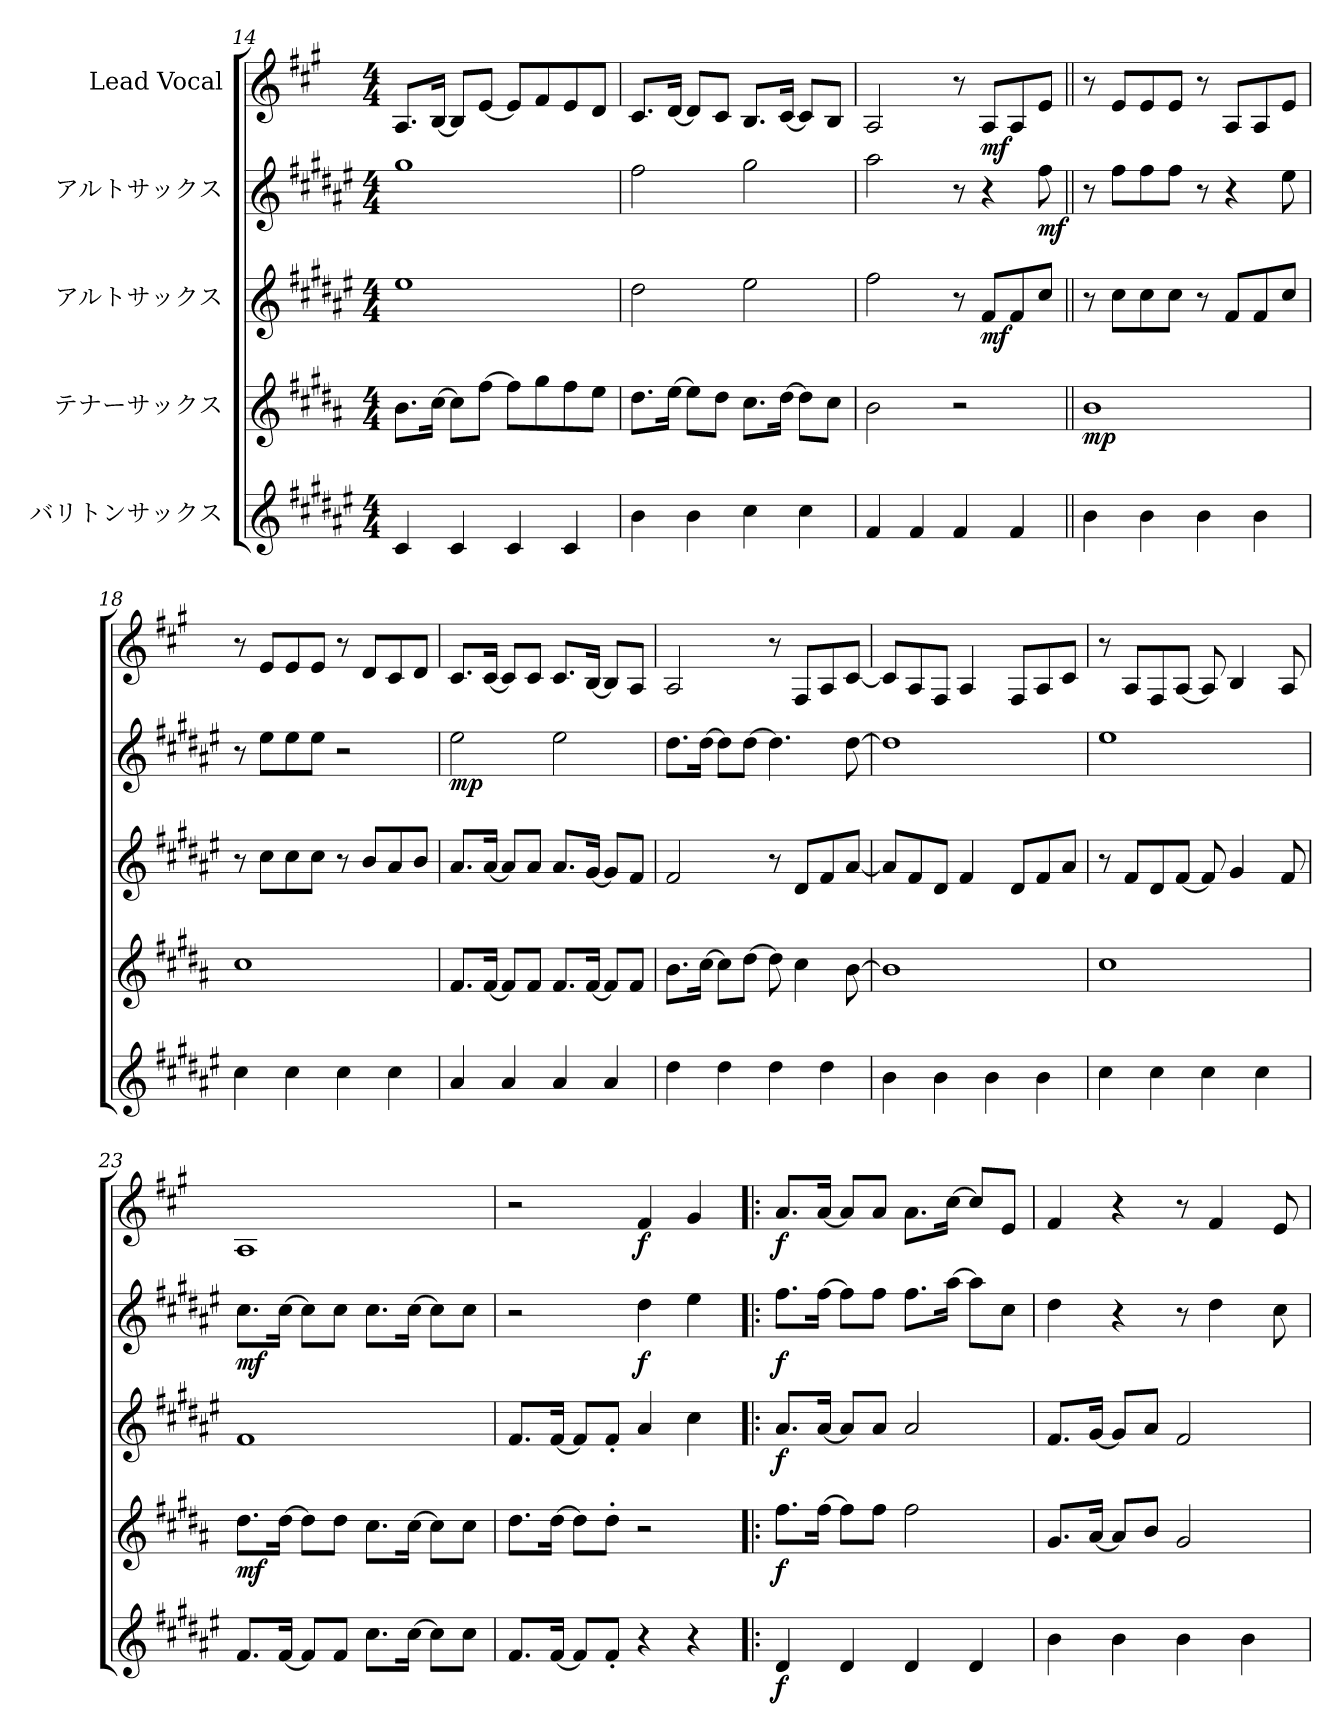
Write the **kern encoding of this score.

**kern	**dynam	**kern	**dynam	**kern	**dynam	**kern	**dynam	**kern	**dynam
*part5	*part5	*part4	*part4	*part3	*part3	*part2	*part2	*part1	*part1
*staff5	*staff5	*staff4	*staff4	*staff3	*staff3	*staff2	*staff2	*staff1	*staff1
*I"バリトンサックス	*	*I"テナーサックス	*	*I"アルトサックス	*	*I"アルトサックス	*	*I"Lead Vocal	*
*clefG2	*	*clefG2	*	*clefG2	*	*clefG2	*	*clefG2	*
*ITrd5c9	*	*ITrd1c2	*	*ITrd5c9	*	*ITrd5c9	*	*	*
*k[f#c#g#]	*	*k[f#c#g#]	*	*k[f#c#g#]	*	*k[f#c#g#]	*	*k[f#c#g#]	*
*M4/4	*	*M4/4	*	*M4/4	*	*M4/4	*	*M4/4	*
=14	=14	=14	=14	=14	=14	=14	=14	=14	=14
4E	.	8.aL	.	1g#	.	1b	.	8.AL	.
.	.	[16bJk	.	.	.	.	.	[16BJk	.
4E	.	8bL]	.	.	.	.	.	8BL]	.
.	.	[8eeJ	.	.	.	.	.	[8eJ	.
4E	.	8eeL]	.	.	.	.	.	8eL]	.
.	.	8ff#	.	.	.	.	.	8f#	.
4E	.	8ee	.	.	.	.	.	8e	.
.	.	8ddJ	.	.	.	.	.	8dJ	.
=15	=15	=15	=15	=15	=15	=15	=15	=15	=15
4d	.	8.cc#L	.	2f#	.	2a	.	8.c#L	.
.	.	[16ddJk	.	.	.	.	.	[16dJk	.
4d	.	8ddL]	.	.	.	.	.	8dL]	.
.	.	8cc#J	.	.	.	.	.	8c#J	.
4e	.	8.bL	.	2g#	.	2b	.	8.BL	.
.	.	[16cc#Jk	.	.	.	.	.	[16c#Jk	.
4e	.	8cc#L]	.	.	.	.	.	8c#L]	.
.	.	8bJ	.	.	.	.	.	8BJ	.
=16	=16	=16	=16	=16	=16	=16	=16	=16	=16
4A	.	2a	.	2a	.	2cc#	.	2A	.
4A	.	.	.	.	.	.	.	.	.
4A	.	2r	.	8r	.	8r	.	8r	.
.	.	.	.	8AL	mf	4r	.	8AL	mf
4A	.	.	.	8A	.	.	.	8A	.
.	.	.	.	8eJ	.	8a	mf	8eJ	.
=17||	=17||	=17||	=17||	=17||	=17||	=17||	=17||	=17||	=17||
4d	.	1a	mp	8r	.	8r	.	8r	.
.	.	.	.	8eL	.	8aL	.	8eL	.
4d	.	.	.	8e	.	8a	.	8e	.
.	.	.	.	8eJ	.	8aJ	.	8eJ	.
4d	.	.	.	8r	.	8r	.	8r	.
.	.	.	.	8AL	.	4r	.	8AL	.
4d	.	.	.	8A	.	.	.	8A	.
.	.	.	.	8eJ	.	8g#	.	8eJ	.
=18	=18	=18	=18	=18	=18	=18	=18	=18	=18
4e	.	1b	.	8r	.	8r	.	8r	.
.	.	.	.	8eL	.	8g#L	.	8eL	.
4e	.	.	.	8e	.	8g#	.	8e	.
.	.	.	.	8eJ	.	8g#J	.	8eJ	.
4e	.	.	.	8r	.	2r	.	8r	.
.	.	.	.	8dL	.	.	.	8dL	.
4e	.	.	.	8c#	.	.	.	8c#	.
.	.	.	.	8dJ	.	.	.	8dJ	.
=19	=19	=19	=19	=19	=19	=19	=19	=19	=19
4c#	.	8.eL	.	8.c#L	.	2g#	mp	8.c#L	.
.	.	[16eJk	.	[16c#Jk	.	.	.	[16c#Jk	.
4c#	.	8eL]	.	8c#L]	.	.	.	8c#L]	.
.	.	8eJ	.	8c#J	.	.	.	8c#J	.
4c#	.	8.eL	.	8.c#L	.	2g#	.	8.c#L	.
.	.	[16eJk	.	[16BJk	.	.	.	[16BJk	.
4c#	.	8eL]	.	8BL]	.	.	.	8BL]	.
.	.	8eJ	.	8AJ	.	.	.	8AJ	.
=20	=20	=20	=20	=20	=20	=20	=20	=20	=20
4f#	.	8.aL	.	2A	.	8.f#L	.	2A	.
.	.	[16bJk	.	.	.	[16f#Jk	.	.	.
4f#	.	8bL]	.	.	.	8f#L]	.	.	.
.	.	[8cc#J	.	.	.	[8f#J	.	.	.
4f#	.	8cc#]	.	8r	.	4.f#]	.	8r	.
.	.	4b	.	8F#L	.	.	.	8F#L	.
4f#	.	.	.	8A	.	.	.	8A	.
.	.	[8a	.	[8c#J	.	[8f#	.	[8c#J	.
=21	=21	=21	=21	=21	=21	=21	=21	=21	=21
4d	.	1a]	.	8c#L]	.	1f#]	.	8c#L]	.
.	.	.	.	8A	.	.	.	8A	.
4d	.	.	.	8F#J	.	.	.	8F#J	.
.	.	.	.	4A	.	.	.	4A	.
4d	.	.	.	.	.	.	.	.	.
.	.	.	.	8F#L	.	.	.	8F#L	.
4d	.	.	.	8A	.	.	.	8A	.
.	.	.	.	8c#J	.	.	.	8c#J	.
=22	=22	=22	=22	=22	=22	=22	=22	=22	=22
4e	.	1b	.	8r	.	1g#	.	8r	.
.	.	.	.	8AL	.	.	.	8AL	.
4e	.	.	.	8F#	.	.	.	8F#	.
.	.	.	.	[8AJ	.	.	.	[8AJ	.
4e	.	.	.	8A]	.	.	.	8A]	.
.	.	.	.	4B	.	.	.	4B	.
4e	.	.	.	.	.	.	.	.	.
.	.	.	.	8A	.	.	.	8A	.
=23	=23	=23	=23	=23	=23	=23	=23	=23	=23
8.AL	.	8.cc#L	mf	1A	.	8.eL	mf	1A	.
[16AJk	.	[16cc#Jk	.	.	.	[16eJk	.	.	.
8AL]	.	8cc#L]	.	.	.	8eL]	.	.	.
8AJ	.	8cc#J	.	.	.	8eJ	.	.	.
8.eL	.	8.bL	.	.	.	8.eL	.	.	.
[16eJk	.	[16bJk	.	.	.	[16eJk	.	.	.
8eL]	.	8bL]	.	.	.	8eL]	.	.	.
8eJ	.	8bJ	.	.	.	8eJ	.	.	.
=24	=24	=24	=24	=24	=24	=24	=24	=24	=24
8.AL	.	8.cc#L	.	8.AL	.	2r	.	2r	.
[16AJk	.	[16cc#Jk	.	[16AJk	.	.	.	.	.
8AL]	.	8cc#L]	.	8AL]	.	.	.	.	.
8A'J	.	8cc#'J	.	8A'J	.	.	.	.	.
4r	.	2r	.	4c#	.	4f#	f	4f#	f
4r	.	.	.	4e	.	4g#	.	4g#	.
=25!|:	=25!|:	=25!|:	=25!|:	=25!|:	=25!|:	=25!|:	=25!|:	=25!|:	=25!|:
4F#	f	8.eeL	f	8.c#L	f	8.aL	f	8.aL	f
.	.	[16eeJk	.	[16c#Jk	.	[16aJk	.	[16aJk	.
4F#	.	8eeL]	.	8c#L]	.	8aL]	.	8aL]	.
.	.	8eeJ	.	8c#J	.	8aJ	.	8aJ	.
4F#	.	2ee	.	2c#	.	8.aL	.	8.aL	.
.	.	.	.	.	.	[16cc#Jk	.	[16cc#Jk	.
4F#	.	.	.	.	.	8cc#L]	.	8cc#L]	.
.	.	.	.	.	.	8eJ	.	8eJ	.
=26	=26	=26	=26	=26	=26	=26	=26	=26	=26
4d	.	8.f#L	.	8.AL	.	4f#	.	4f#	.
.	.	[16g#Jk	.	[16BJk	.	.	.	.	.
4d	.	8g#L]	.	8BL]	.	4r	.	4r	.
.	.	8aJ	.	8c#J	.	.	.	.	.
4d	.	2f#	.	2A	.	8r	.	8r	.
.	.	.	.	.	.	4f#	.	4f#	.
4d	.	.	.	.	.	.	.	.	.
.	.	.	.	.	.	8e	.	8e	.
=	=	=	=	=	=	=	=	=	=
*-	*-	*-	*-	*-	*-	*-	*-	*-	*-
